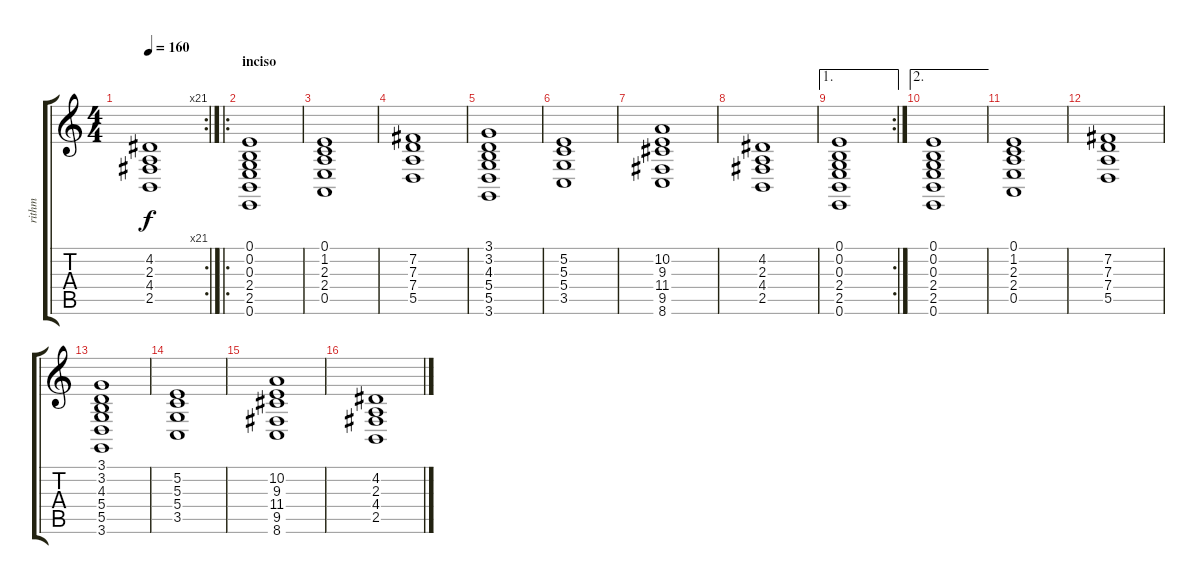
\track ("rithm" "rithm") {instrument synthbrass2}
\staff {score tabs}
\tuning (E4 B3 G3 D3 A2 E2) {hide}
\rc 21
\ts (4 4)
\tempo 160
\clef g2
\ks c
(4.2{t} 2.3{t} 4.4{t} 2.5{t}).1{dy f} |
\ro
\section ("" "inciso")
(0.1 0.2 0.3 2.4 2.5 0.6).1 |
(0.1 1.2 2.3 2.4 0.5).1 |
(7.2 7.3 7.4 5.5).1 |
(3.1 3.2 4.3 5.4 5.5 3.6).1 |
(5.2 5.3 5.4 3.5).1 |
(10.2 9.3 11.4 9.5 8.6).1 |
(4.2 2.3 4.4 2.5).1 |
\ae 1
\rc 2
(0.1 0.2 0.3 2.4 2.5 0.6).1 |
\ae 2
(0.1 0.2 0.3 2.4 2.5 0.6).1 |
(0.1 1.2 2.3 2.4 0.5).1 |
(7.2 7.3 7.4 5.5).1 |
(3.1 3.2 4.3 5.4 5.5 3.6).1 |
(5.2 5.3 5.4 3.5).1 |
(10.2 9.3 11.4 9.5 8.6).1 |
(4.2 2.3 4.4 2.5).1
